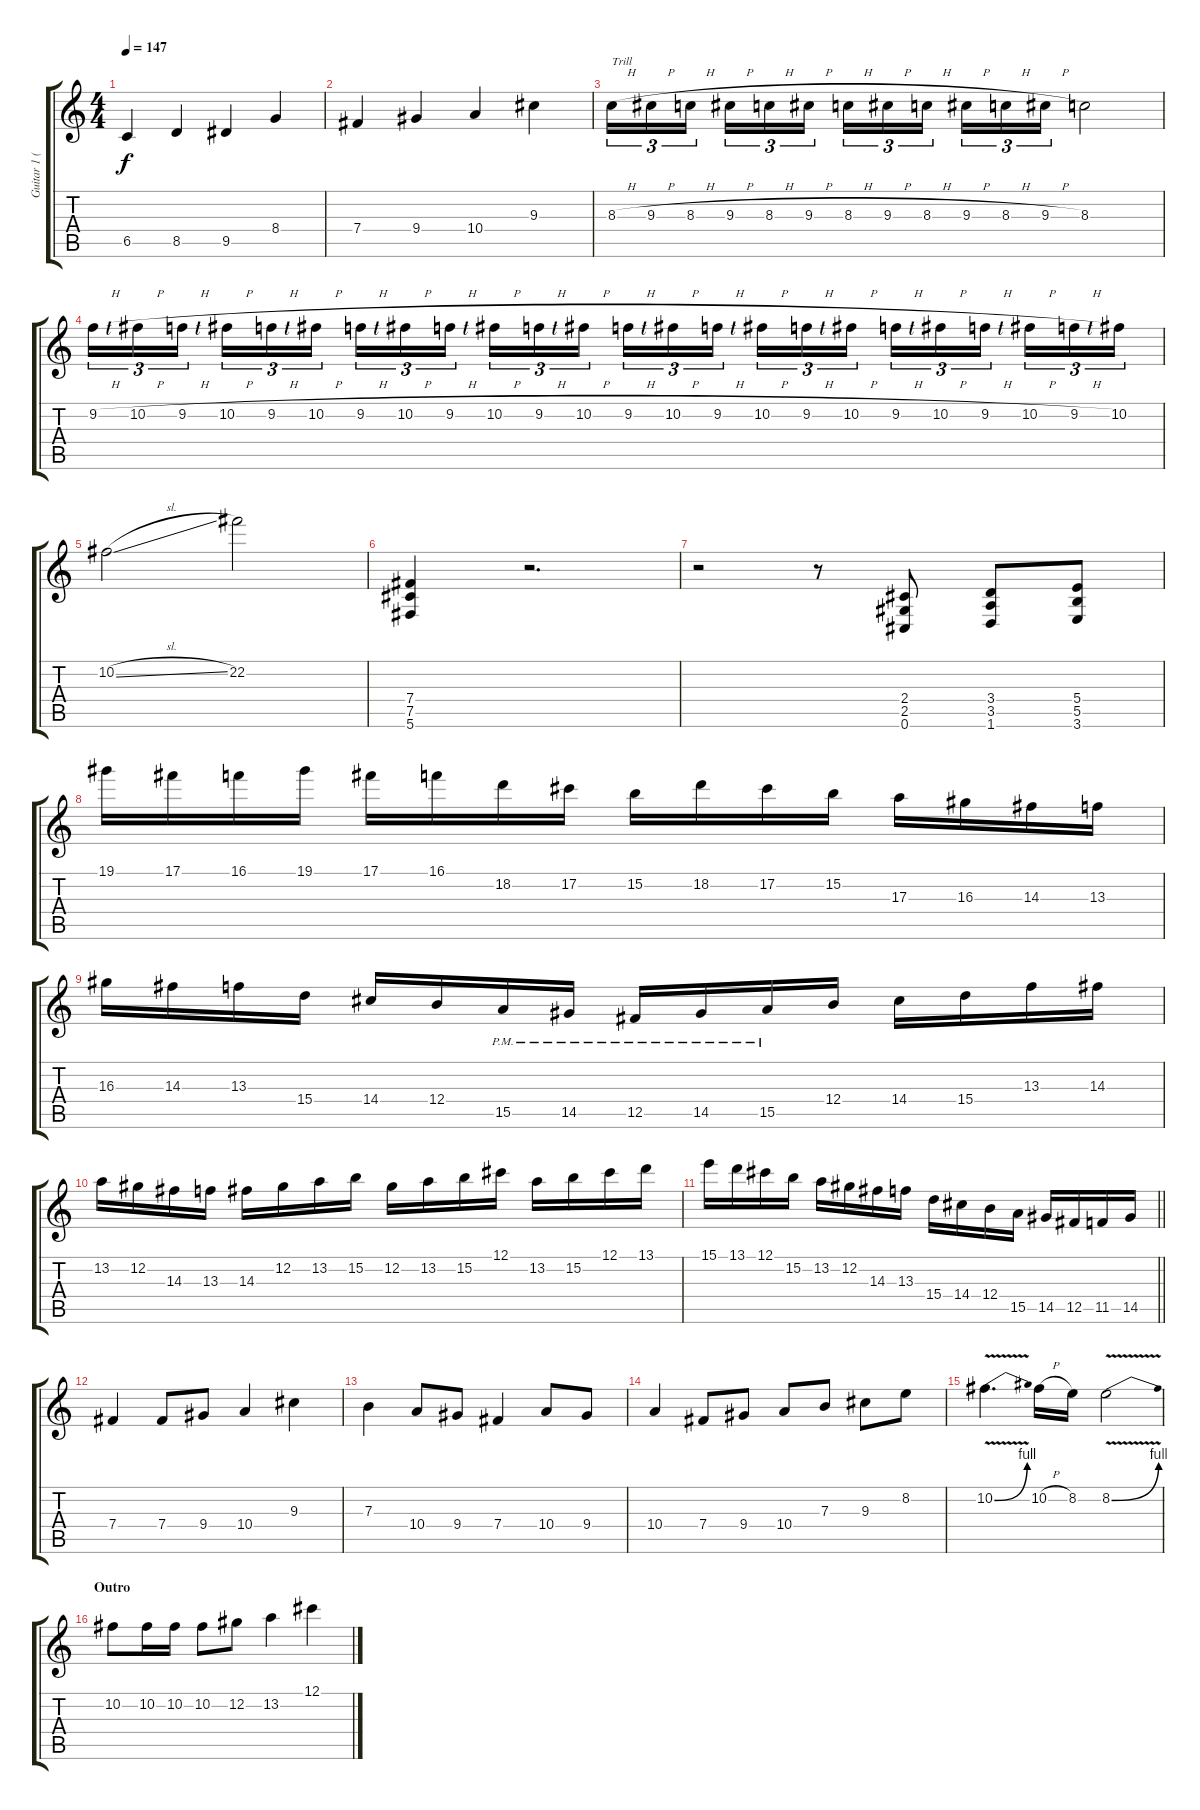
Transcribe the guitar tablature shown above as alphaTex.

\track ("Guitar 1 (Lead)" "Guitar 1 (") {instrument overdrivenguitar}
\staff {score tabs}
\tuning (Db4 Ab3 E3 B2 Gb2 Db2) {hide}
\ts (4 4)
\tempo 147
\clef g2
\ks c
6.5.4{dy f} 8.5.4 9.5.4 8.4.4 |
7.4.4 9.4.4 10.4.4 9.3.4 |
8.3{h}.16{tu (3 2) txt "Trill"} 9.3{h}.16{tu (3 2)} 8.3{h}.16{tu (3 2) beam splitsecondary} 9.3{h}.16{tu (3 2)} 8.3{h}.16{tu (3 2)} 9.3{h}.16{tu (3 2)} 8.3{h}.16{tu (3 2)} 9.3{h}.16{tu (3 2)} 8.3{h}.16{tu (3 2) beam splitsecondary} 9.3{h}.16{tu (3 2)} 8.3{h}.16{tu (3 2)} 9.3{h}.16{tu (3 2)} 8.3.2 |
9.2{h}.16{tu (3 2)} 10.2{h lf 1}.16{tu (3 2)} 9.2{h}.16{tu (3 2) beam splitsecondary} 10.2{h lf 1}.16{tu (3 2)} 9.2{h}.16{tu (3 2)} 10.2{h lf 1}.16{tu (3 2)} 9.2{h}.16{tu (3 2)} 10.2{h lf 1}.16{tu (3 2)} 9.2{h}.16{tu (3 2) beam splitsecondary} 10.2{h lf 1}.16{tu (3 2)} 9.2{h}.16{tu (3 2)} 10.2{h lf 1}.16{tu (3 2)} 9.2{h}.16{tu (3 2)} 10.2{h lf 1}.16{tu (3 2)} 9.2{h}.16{tu (3 2) beam splitsecondary} 10.2{h lf 1}.16{tu (3 2)} 9.2{h}.16{tu (3 2)} 10.2{h lf 1}.16{tu (3 2)} 9.2{h}.16{tu (3 2)} 10.2{h lf 1}.16{tu (3 2)} 9.2{h}.16{tu (3 2) beam splitsecondary} 10.2{h lf 1}.16{tu (3 2)} 9.2{h}.16{tu (3 2)} 10.2{lf 1}.16{tu (3 2)} |
10.2{sl}.2 22.2.2 |
(7.4 7.5 5.6).4 r.2{d} |
r.2 r.8 (2.4 2.5 0.6).8 (3.4 3.5 1.6).8 (5.4 5.5 3.6).8 |
19.1.16{instrument overdrivenguitar} 17.1.16 16.1.16 19.1.16 17.1.16 16.1.16 18.2.16 17.2.16 15.2.16 18.2.16 17.2.16 15.2.16 17.3.16 16.3.16 14.3.16 13.3.16 |
16.3.16 14.3.16 13.3.16 15.4.16 14.4.16 12.4.16 15.5{pm}.16 14.5{pm}.16 12.5{pm}.16 14.5{pm}.16 15.5{pm}.16 12.4.16 14.4.16 15.4.16 13.3.16 14.3.16 |
13.2.16 12.2.16 14.3.16 13.3.16 14.3.16 12.2.16 13.2.16 15.2.16 12.2.16 13.2.16 15.2.16 12.1.16 13.2.16 15.2.16 12.1.16 13.1.16 |
\barLineRight lightlight
15.1.16 13.1.16 12.1.16 15.2.16 13.2.16 12.2.16 14.3.16 13.3.16 15.4.16 14.4.16 12.4.16 15.5.16 14.5.16 12.5.16 11.5.16 14.5.16 |
7.4.4{instrument distortionguitar} 7.4.8 9.4.8 10.4.4 9.3.4 |
7.3.4 10.4.8 9.4.8 7.4.4 10.4.8 9.4.8 |
10.4.4 7.4.8 9.4.8 10.4.8 7.3.8 9.3.8 8.2.8 |
10.2{be (bend 0 0 60 4) v}.4{d} 10.2{h}.16 8.2.16 8.2{be (bend 0 0 60 4) v}.2 |
\section ("" "Outro")
10.2.8 10.2.16 10.2.16 10.2.8 12.2.8 13.2.4 12.1.4
